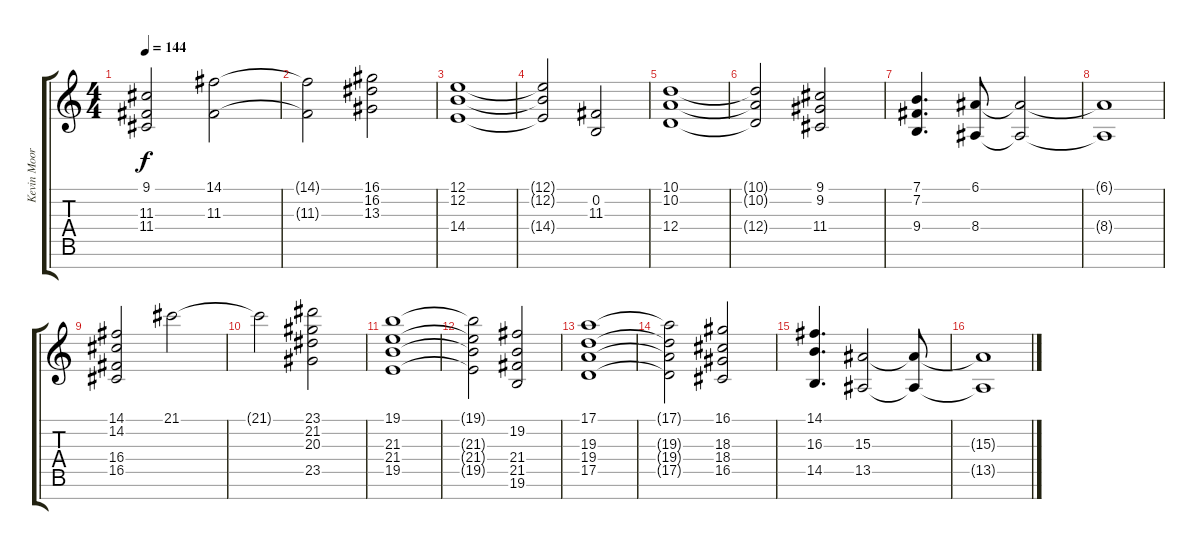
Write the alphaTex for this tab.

\track ("Kevin Moore - keyboards" "Kevin Moor") {instrument stringensemble1}
\staff {score tabs}
\tuning (E4 B3 G3 D3 A2 E2 B1) {hide}
\ts (4 4)
\tempo 144
\clef g2
\ks c
(9.1 11.3 11.4).2{dy f} (14.1 11.3).2 |
(14.1{t} 11.3{t}).2 (16.1 16.2 13.3).2 |
(12.1 12.2 14.4).1 |
(12.1{t} 12.2{t} 14.4{t}).2 (0.2 11.3).2 |
(10.1 10.2 12.4).1 |
(10.1{t} 10.2{t} 12.4{t}).2 (9.1 9.2 11.4).2 |
(7.1 7.2 9.4).4{d} (6.1 8.4).8 (6.1{t} 8.4{t}).2 |
(6.1{t} 8.4{t}).1 |
(14.1 14.2 16.4 16.5).2 21.1.2 |
21.1{t}.2 (23.1 21.2 20.3 23.5).2 |
(19.1 21.3 21.4 19.5).1 |
(19.1{t} 21.3{t} 21.4{t} 19.5{t}).2 (19.2 21.4 21.5 19.6).2 |
(17.1 19.3 19.4 17.5).1 |
(17.1{t} 19.3{t} 19.4{t} 17.5{t}).2 (16.1 18.3 18.4 16.5).2 |
(14.1 16.3 14.5).4{d} (15.3 13.5).2 (15.3{t} 13.5{t}).8 |
(15.3{t} 13.5{t}).1
